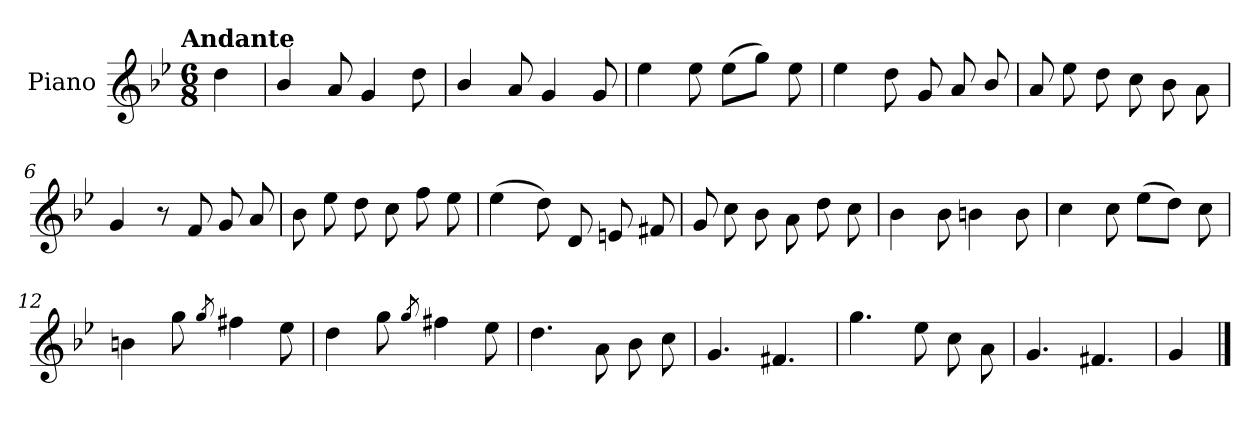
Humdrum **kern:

**kern
*part1
*staff1
*I"Piano
*I'Pno.
*clefG2
*k[b-e-]
!!LO:TX:omd:t=Andante
*M6/8
*MM92
=
4dd\
=1
4b-/
8a/
4g/
8dd\
=2
4b-/
8a/
4g/
8g/
=3
4ee-\
8ee-\
(>8ee-\L
8gg\J)
8ee-\
=4
4ee-\
8dd\
8g/
8a/
8b-/
!!LO:LB:g=z
=5
8a/
8ee-\
8dd\
8cc\
8b-\
8a\
=6
4g/
8r
8f/
8g/
8a/
=7
8b-\
8ee-\
8dd\
8cc\
8ff\
8ee-\
=8
(>4ee-\
8dd\)
8d/
8en/
8f#X/
!!LO:LB:g=z
=9
8g/
8cc\
8b-\
8a\
8dd\
8cc\
=10
4b-\
8b-\
4bn\
8b\
=11
4cc\
8cc\
(>8ee-\L
8dd\J)
8cc\
=12
4bn\
8gg\
8qgg/
4ff#X\
8ee-\
=13
4dd\
8gg\
8qgg/
4ff#X\
8ee-\
!!LO:LB:g=z
=14
4.dd\
8a\
8b-\
8cc\
=15
4.g/
4.f#X/
=16
4.gg\
8ee-\
8cc\
8a\
=17
4.g/
4.f#X/
=18
4g/
==
*-
